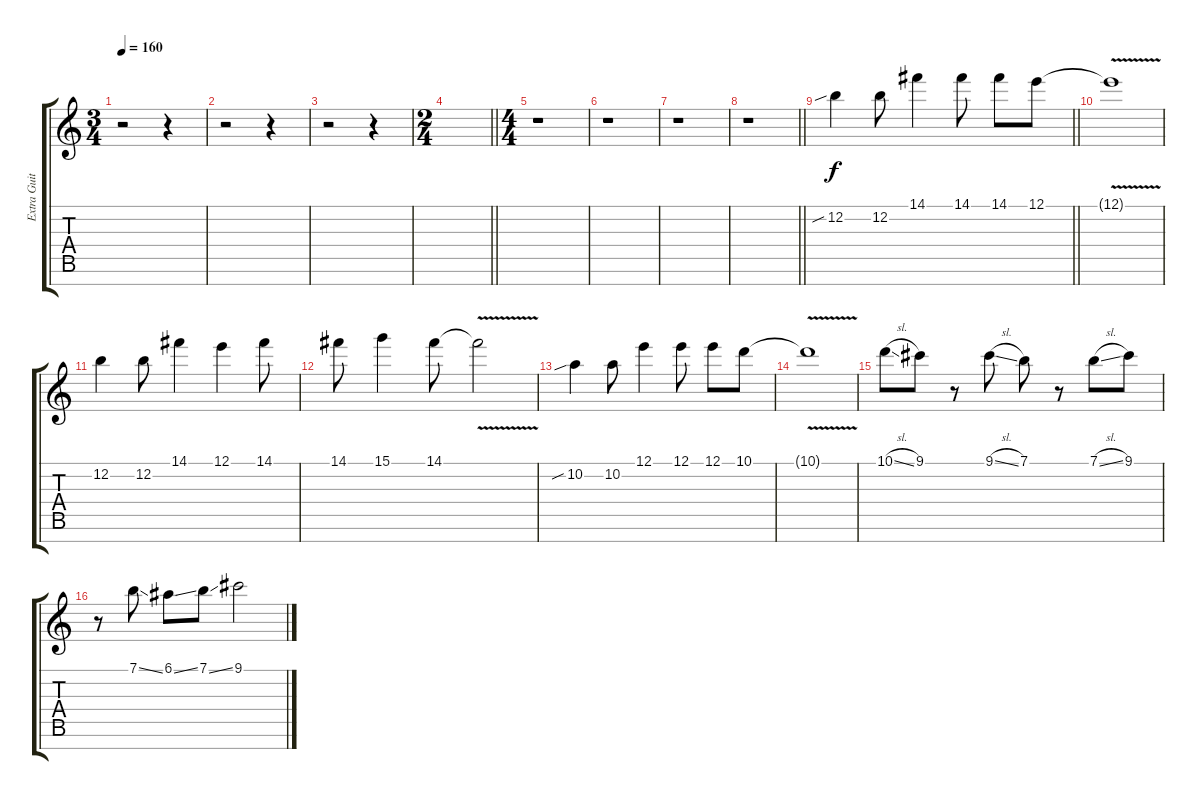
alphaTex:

\track ("Extra Guitar" "Extra Guit") {instrument distortionguitar}
\staff {score tabs}
\tuning (E4 B3 G3 D3 A2 E2 B1) {hide}
\ts (3 4)
\tempo 160
\clef g2
\ks c
r.2{dy f} r.4 |
r.2 r.4 |
r.2 r.4 |
\ts (2 4)
\barLineRight lightlight
|
\ts (4 4)
\section ("" "")
r.1 |
r.1 |
r.1 |
\barLineRight lightlight
r.1 |
\section ("" "")
\barLineRight lightlight
12.2{sib}.4 12.2.8 14.1.4 14.1.8 14.1.8 12.1.8 |
12.1{v t}.1 |
12.2.4 12.2.8 14.1.4 12.1.4 14.1.8 |
14.1.8 15.1.4 14.1.8 14.1{v t}.2 |
10.2{sib}.4 10.2.8 12.1.4 12.1.8 12.1.8 10.1.8 |
10.1{v t}.1 |
10.1{sl}.8 9.1.8 r.8 9.1{sl}.8 7.1.8 r.8 7.1{sl}.8 9.1.8 |
r.8 7.1{ss}.8 6.1{ss}.8 7.1{ss}.8 9.1.2
